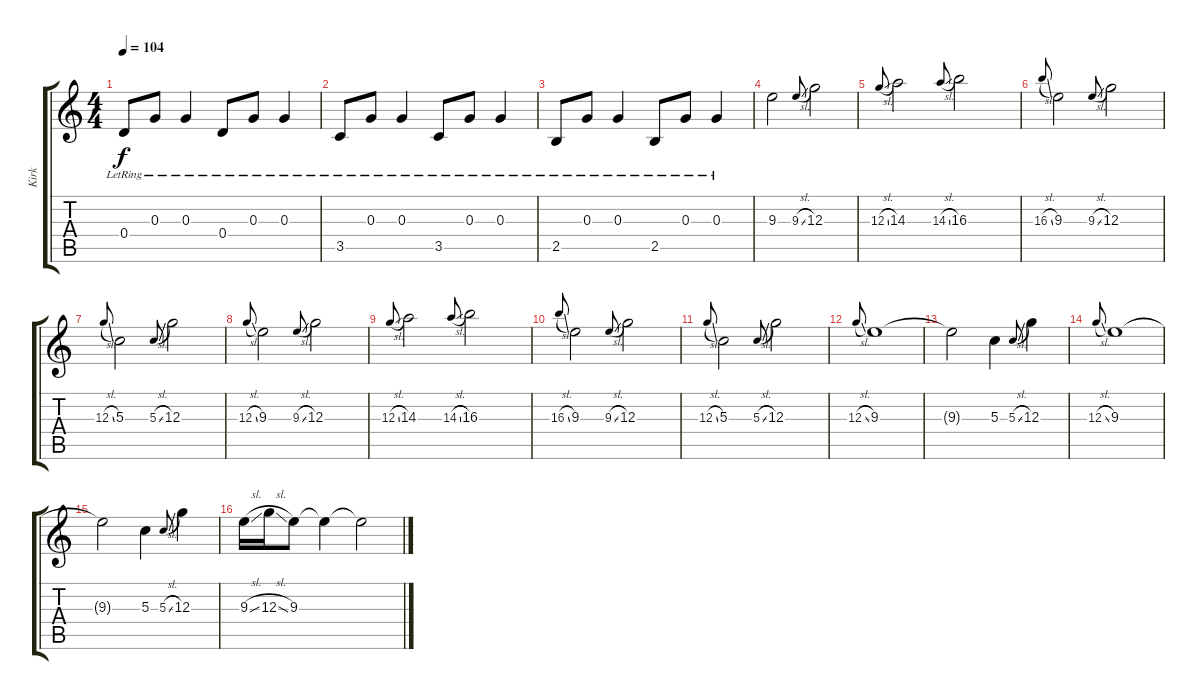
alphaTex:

\track ("Kirk" "Kirk") {instrument distortionguitar}
\staff {score tabs}
\tuning (E4 B3 G3 D3 A2 E2) {hide}
\ts (4 4)
\tempo 104
\clef g2
\ks c
0.4{lr}.8{dy f} 0.3{lr}.8 0.3{lr}.4 0.4{lr}.8 0.3{lr}.8 0.3{lr}.4 |
3.5{lr}.8 0.3{lr}.8 0.3{lr}.4 3.5{lr}.8 0.3{lr}.8 0.3{lr}.4 |
2.5{lr}.8 0.3{lr}.8 0.3{lr}.4 2.5{lr}.8 0.3{lr}.8 0.3{lr}.4 |
9.3.2{volume 10 instrument overdrivenguitar} 9.3{sl}.8{gr onbeat} 12.3.2 |
12.3{sl}.8{gr onbeat} 14.3.2 14.3{sl}.8{gr onbeat} 16.3.2 |
16.3{sl}.8{gr onbeat} 9.3.2 9.3{sl}.8{gr onbeat} 12.3.2 |
12.3{sl}.8{gr onbeat} 5.3.2 5.3{sl}.8{gr onbeat} 12.3.2 |
12.3{sl}.8{gr onbeat} 9.3.2 9.3{sl}.8{gr onbeat} 12.3.2 |
12.3{sl}.8{gr onbeat} 14.3.2 14.3{sl}.8{gr onbeat} 16.3.2 |
16.3{sl}.8{gr onbeat} 9.3.2 9.3{sl}.8{gr onbeat} 12.3.2 |
12.3{sl}.8{gr onbeat} 5.3.2 5.3{sl}.8{gr onbeat} 12.3.2 |
12.3{sl}.8{gr onbeat} 9.3.1 |
9.3{t}.2 5.3.4 5.3{sl}.8{gr onbeat} 12.3.4 |
12.3{sl}.8{gr onbeat} 9.3.1 |
9.3{t}.2 5.3.4 5.3{sl}.8{gr onbeat} 12.3.4 |
9.3{sl}.16 12.3{sl}.16 9.3.8 9.3{t}.4 9.3{t}.2
